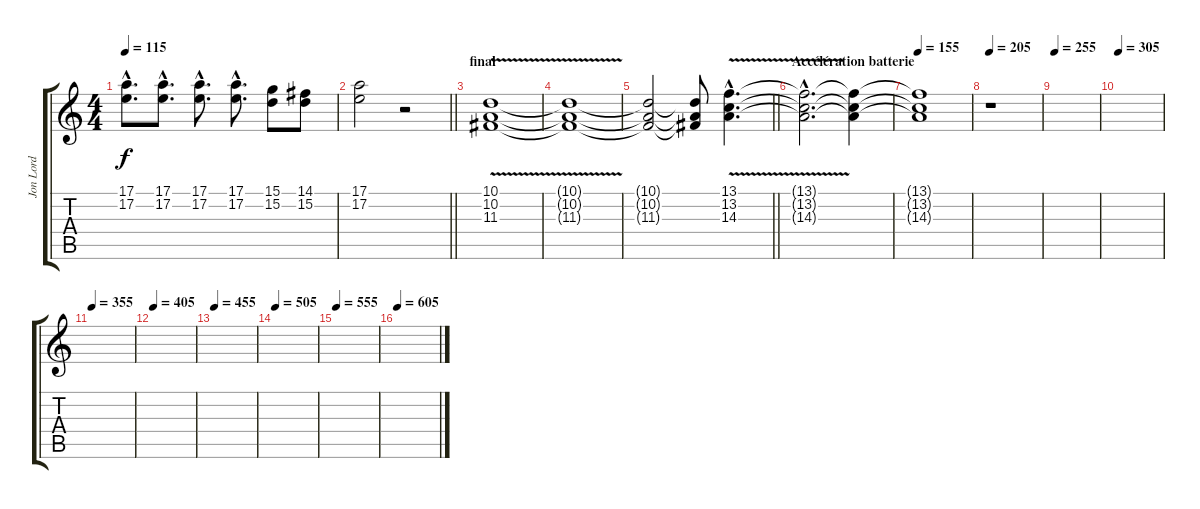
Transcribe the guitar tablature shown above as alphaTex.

\track ("Jon Lord" "Jon Lord") {instrument drawbarorgan}
\staff {score tabs}
\tuning (E4 B3 G3 D3 A2 E2) {hide}
\ts (4 4)
\tempo 115
\clef g2
\ks c
(17.1{hac} 17.2{hac}).8{d dy f} (17.1{hac} 17.2{hac}).8{d} (17.1{hac} 17.2{hac}).8{d} (17.1{hac} 17.2{hac}).8{d} (15.1 15.2).8 (14.1 15.2).8 |
\barLineRight lightlight
(17.1 17.2).2 r.2 |
\section ("" "final")
(10.1 10.2 11.3{v}).1 |
(10.1{t} 10.2{t} 11.3{t}).1 |
\barLineRight lightlight
(10.1{t} 10.2{t} 11.3{t}).2 (10.1{t} 10.2{t} 11.3{t}).8 (13.1{v hac} 13.2{hac} 14.3{hac}).4{d} |
\section ("" "Accélération batterie")
(13.1{hac t} 13.2{hac t} 14.3{hac t}).2{d} (13.1{t} 13.2{t} 14.3{t}).4{volume 0} |
\tempo 155
(13.1{t} 13.2{t} 14.3{t}).1 |
\tempo 205
r.1{volume 11} |
\tempo 255
|
\tempo 305
|
\tempo 355
|
\tempo 405
|
\tempo 455
|
\tempo 505
|
\tempo 555
|
\tempo 605
